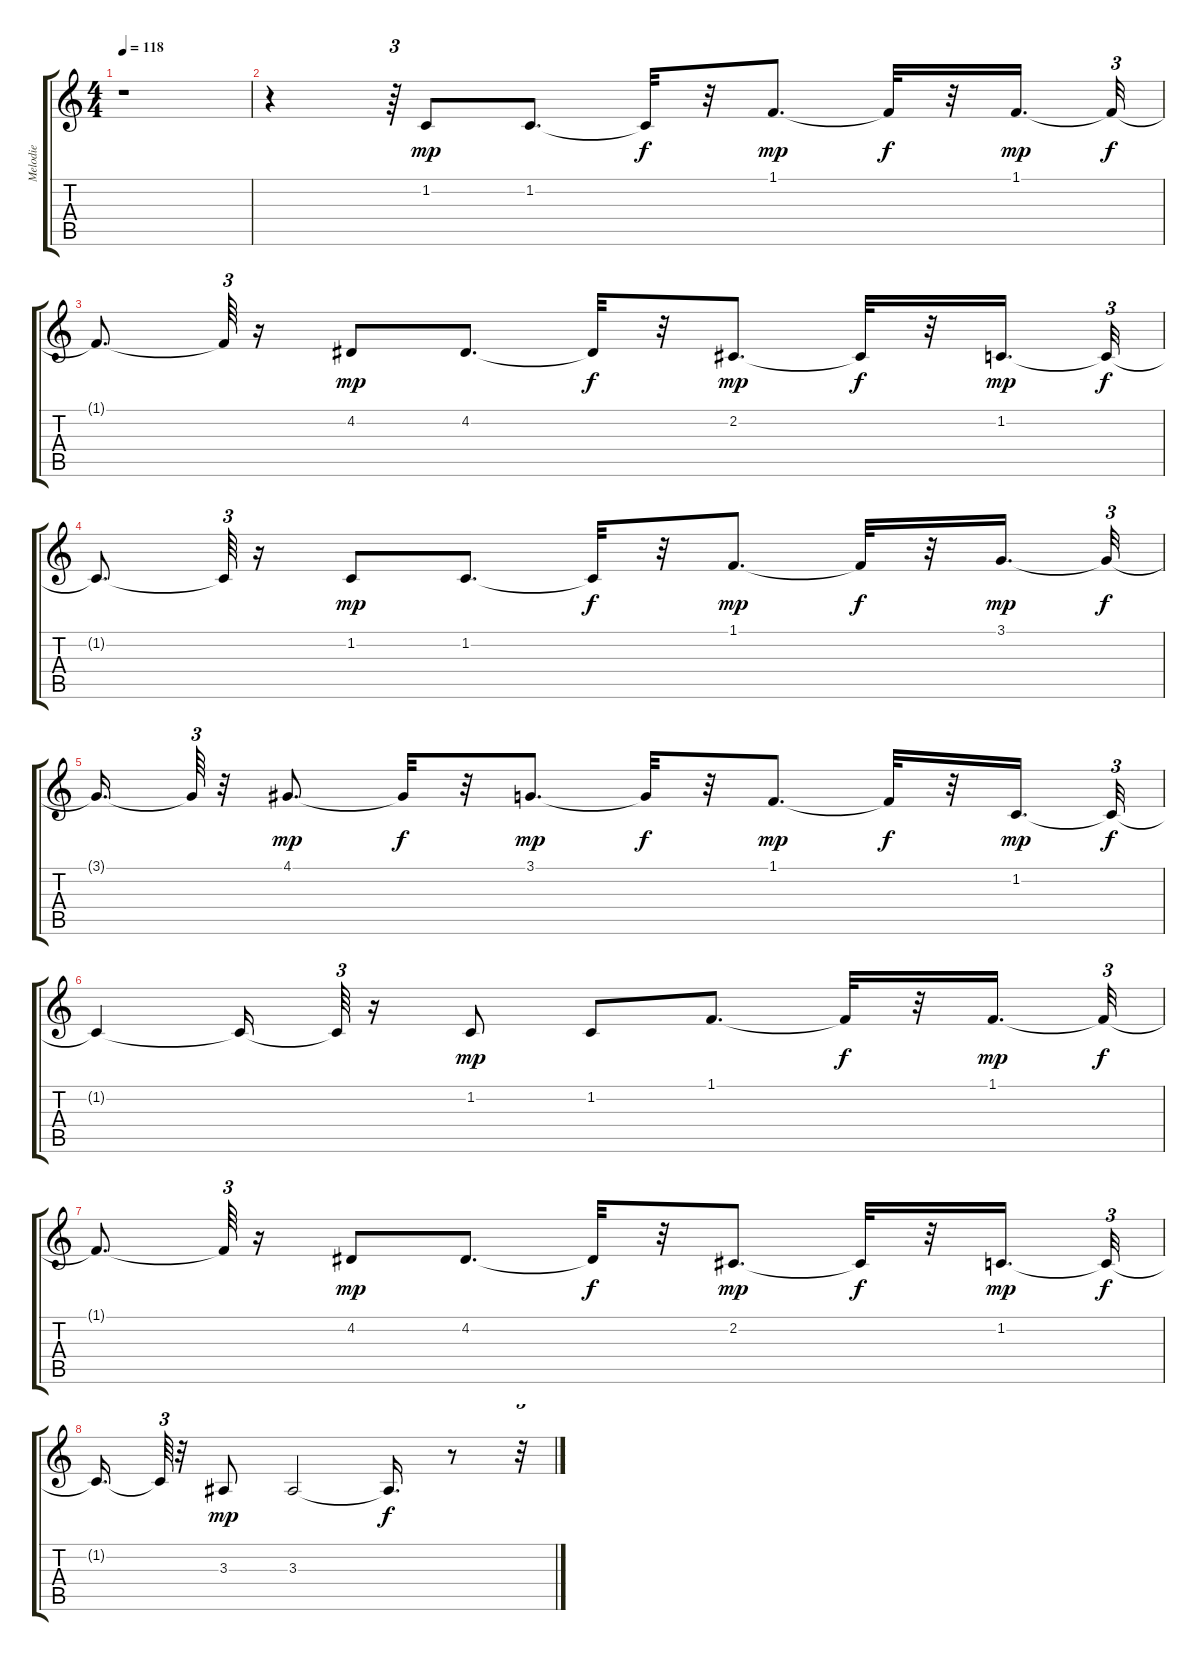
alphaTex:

\track ("Melodie" "Melodie") {instrument trombone}
\staff {score tabs}
\tuning (E4 B3 G3 D3 A2 E2) {hide}
\ts (4 4)
\tempo 118
\clef g2
\ks c
r.1{dy f} |
r.4 r.64{tu (3 2)} 1.2.8{dy mp} 1.2.8{d} 1.2{t}.32{dy f} r.32 1.1.8{d dy mp} 1.1{t}.32{dy f} r.32 1.1.16{d dy mp} 1.1{t}.32{tu (3 2) dy f} |
1.1{t}.8{d} 1.1{t}.64{tu (3 2)} r.16 4.2.8{dy mp} 4.2.8{d} 4.2{t}.32{dy f} r.32 2.2.8{d dy mp} 2.2{t}.32{dy f} r.32 1.2.16{d dy mp} 1.2{t}.32{tu (3 2) dy f} |
1.2{t}.8{d} 1.2{t}.64{tu (3 2)} r.16 1.2.8{dy mp} 1.2.8{d} 1.2{t}.32{dy f} r.32 1.1.8{d dy mp} 1.1{t}.32{dy f} r.32 3.1.16{d dy mp} 3.1{t}.32{tu (3 2) dy f} |
3.1{t}.16{d} 3.1{t}.64{tu (3 2)} r.32 4.1.8{d dy mp} 4.1{t}.32{dy f} r.32 3.1.8{d dy mp} 3.1{t}.32{dy f} r.32 1.1.8{d dy mp} 1.1{t}.32{dy f} r.32 1.2.16{d dy mp} 1.2{t}.32{tu (3 2) dy f} |
1.2{t}.4 1.2{t}.16 1.2{t}.64{tu (3 2)} r.16 1.2.8{dy mp} 1.2.8 1.1.8{d} 1.1{t}.32{dy f} r.32 1.1.16{d dy mp} 1.1{t}.32{tu (3 2) dy f} |
1.1{t}.8{d} 1.1{t}.64{tu (3 2)} r.16 4.2.8{dy mp} 4.2.8{d} 4.2{t}.32{dy f} r.32 2.2.8{d dy mp} 2.2{t}.32{dy f} r.32 1.2.16{d dy mp} 1.2{t}.32{tu (3 2) dy f} |
1.2{t}.16{d} 1.2{t}.64{tu (3 2)} r.32 3.3.8{dy mp} 3.3.2 3.3{t}.16{d dy f} r.8 r.32{tu (3 2)}
